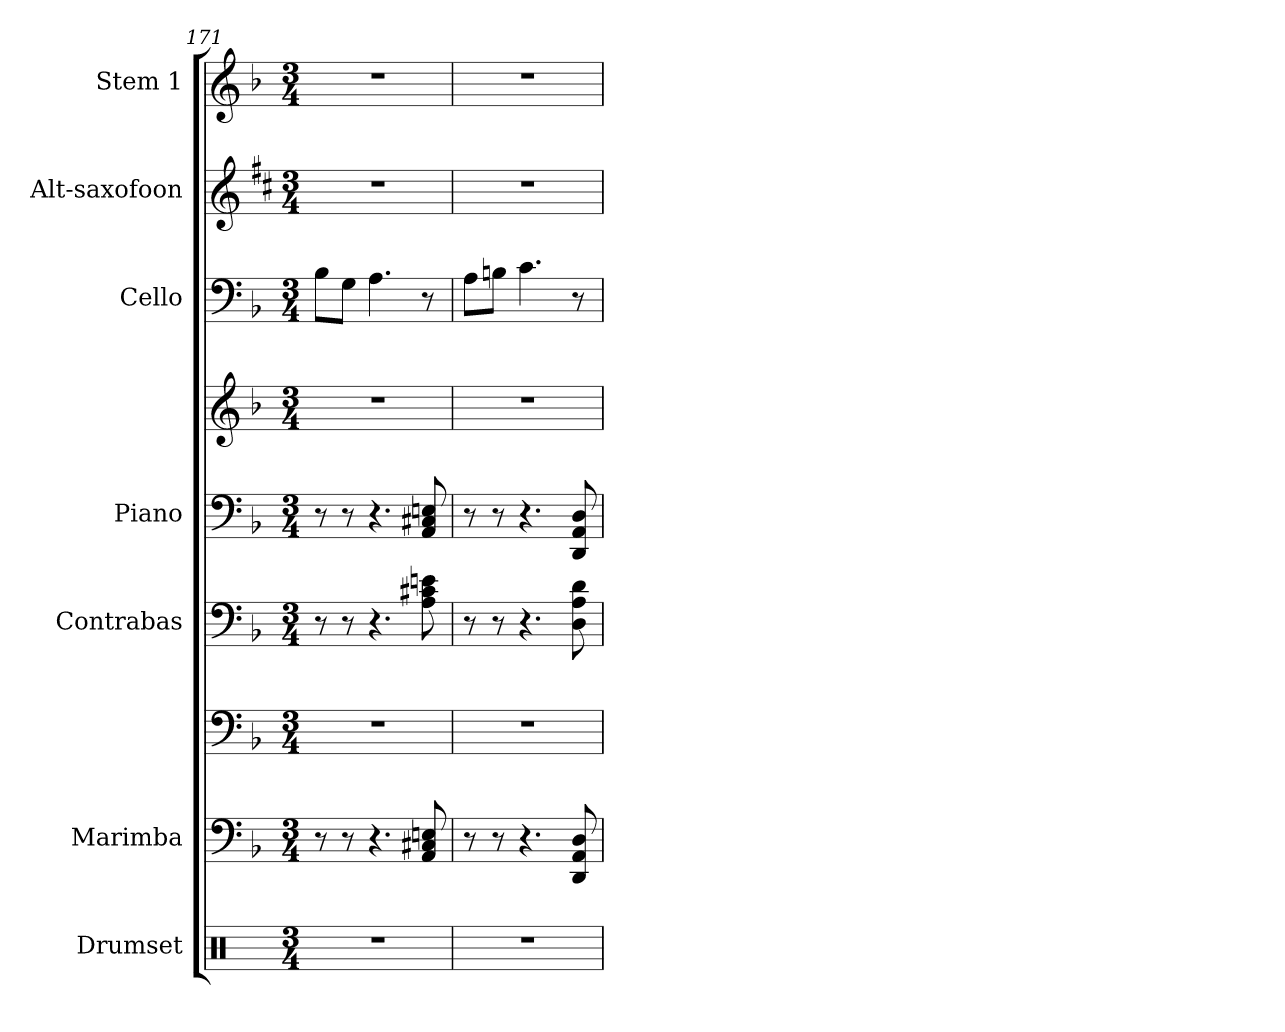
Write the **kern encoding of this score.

**kern	**kern	**kern	**kern	**kern	**kern	**kern	**kern	**kern
*part7	*part6	*part6	*part5	*part4	*part4	*part3	*part2	*part1
*staff9	*staff8	*staff7	*staff6	*staff5	*staff4	*staff3	*staff2	*staff1
*I"Drumset	*I"Marimba	*	*I"Contrabas	*I"Piano	*	*I"Cello	*I"Alt-saxofoon	*I"Stem 1
*I'D. set	*I'Mrm.	*	*I'Ca. Bs.	*I'Pno.	*	*	*I'A. Sax.	*I'Stm. 1
*clefX	*clefF4	*clefF4	*clefF4	*clefF4	*clefG2	*clefF4	*clefG2	*clefG2
*	*	*	*ITrd7c12	*	*	*	*ITrd5c9	*
*k[]	*k[b-]	*k[b-]	*k[b-]	*k[b-]	*k[b-]	*k[b-]	*k[b-]	*k[b-]
*M3/4	*M3/4	*M3/4	*M3/4	*M3/4	*M3/4	*M3/4	*M3/4	*M3/4
=171	=171	=171	=171	=171	=171	=171	=171	=171
2.r	8r	2.r	8r	8r	2.r	8B-\L	2.r	2.r
.	8r	.	8r	8r	.	8G\J	.	.
.	4.r	.	4.r	4.r	.	4.A\	.	.
.	8AA/ 8C#X/ 8En/	.	8AA\ 8C#X\ 8En\	8AA/ 8C#X/ 8En/	.	8r	.	.
=172	=172	=172	=172	=172	=172	=172	=172	=172
2.r	8r	2.r	8r	8r	2.r	8A\L	2.r	2.r
.	8r	.	8r	8r	.	8Bn\J	.	.
.	4.r	.	4.r	4.r	.	4.c\	.	.
.	8DD/ 8AA/ 8D/	.	8DD\ 8AA\ 8D\	8DD/ 8AA/ 8D/	.	8r	.	.
=	=	=	=	=	=	=	=	=
*-	*-	*-	*-	*-	*-	*-	*-	*-
